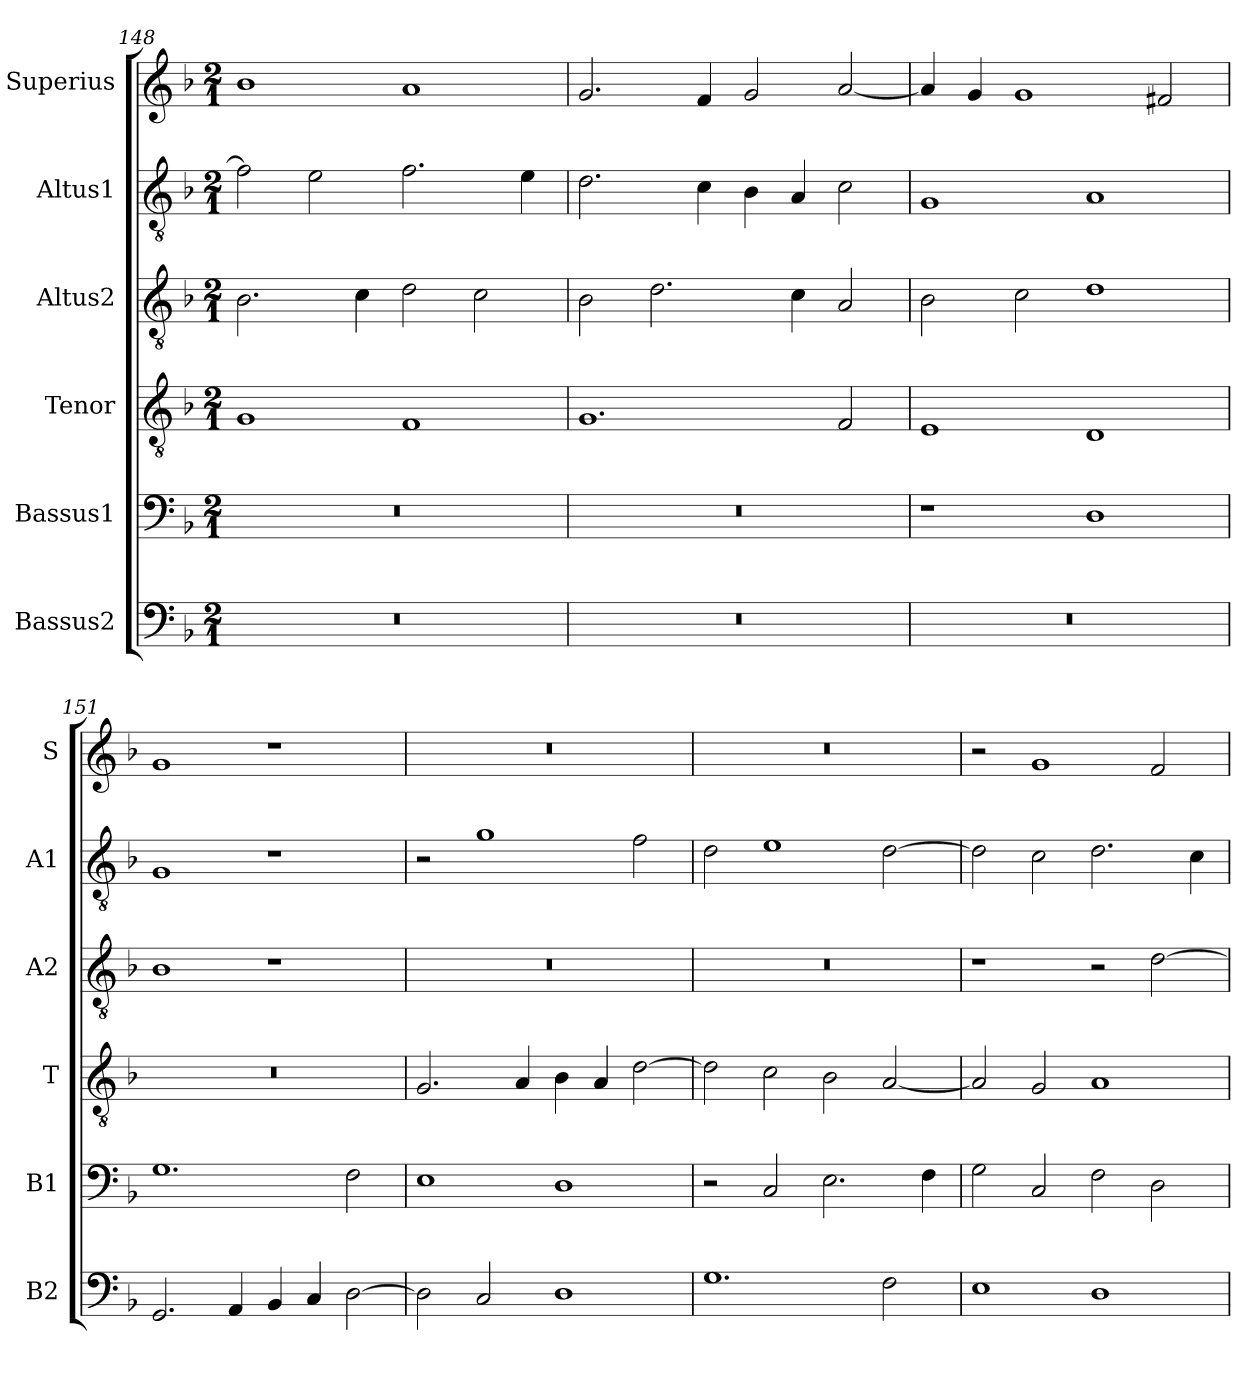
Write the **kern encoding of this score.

**kern	**kern	**kern	**kern	**kern	**kern
*part6	*part5	*part4	*part3	*part2	*part1
*staff6	*staff5	*staff4	*staff3	*staff2	*staff1
*I"Bassus2	*I"Bassus1	*I"Tenor	*I"Altus2	*I"Altus1	*I"Superius
*I'B2	*I'B1	*I'T	*I'A2	*I'A1	*I'S
*clefF4	*clefF4	*clefGv2	*clefGv2	*clefGv2	*clefG2
*k[b-]	*k[b-]	*k[b-]	*k[b-]	*k[b-]	*k[b-]
*M2/1	*M2/1	*M2/1	*M2/1	*M2/1	*M2/1
=148	=148	=148	=148	=148	=148
0r	0r	1G	2.B-\	2f\]	1b-
.	.	.	.	2e\	.
.	.	.	4c\	.	.
.	.	1F	2d\	2.f\	1a
.	.	.	2c\	.	.
.	.	.	.	4e\	.
=149	=149	=149	=149	=149	=149
0r	0r	1.G	2B-\	2.d\	2.g/
.	.	.	2.d\	.	.
.	.	.	.	4c\	4f/
.	.	.	.	4B-\	2g/
.	.	.	4c\	4A/	.
.	.	2F/	2A/	2c\	[2a/
=150	=150	=150	=150	=150	=150
0r	1r	1E	2B-\	1G	4a/]
.	.	.	.	.	4g/
.	.	.	2c\	.	1g
.	1D	1D	1d	1A	.
.	.	.	.	.	2f#X/
=151	=151	=151	=151	=151	=151
2.GG/	1.G	0r	1B-	1G	1g
4AA/	.	.	.	.	.
4BB-/	.	.	1r	1r	1r
4C/	.	.	.	.	.
[2D\	2F\	.	.	.	.
=152	=152	=152	=152	=152	=152
2D\]	1E	2.G/	0r	2r	0r
2C/	.	.	.	1g	.
.	.	4A/	.	.	.
1D	1D	4B-\	.	.	.
.	.	4A/	.	.	.
.	.	[2d\	.	2f\	.
=153	=153	=153	=153	=153	=153
1.G	2r	2d\]	0r	2d\	0r
.	2C/	2c\	.	1e	.
.	2.E\	2B-\	.	.	.
2F\	.	[2A/	.	[2d\	.
.	4F\	.	.	.	.
=154	=154	=154	=154	=154	=154
1E	2G\	2A/]	1r	2d\]	2r
.	2C/	2G/	.	2c\	1g
1D	2F\	1A	2r	2.d\	.
.	2D\	.	[2d\	.	2f/
.	.	.	.	4c\	.
=	=	=	=	=	=
*-	*-	*-	*-	*-	*-
